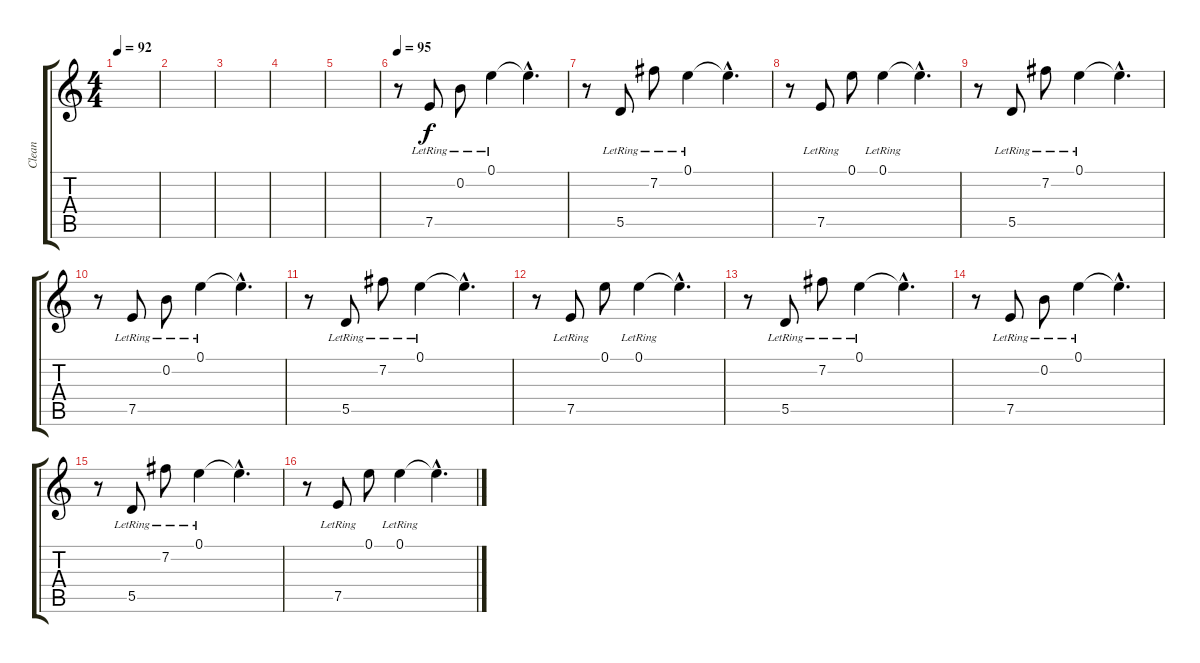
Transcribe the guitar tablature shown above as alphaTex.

\track ("Clean" "Clean") {instrument acousticguitarsteel}
\staff {score tabs}
\tuning (E4 B3 G3 D3 A2 E2) {hide}
\ts (4 4)
\tempo 92
\clef g2
\ks c
|
|
|
|
|
\tempo 95
r.8 7.5{lr}.8 0.2{lr}.8 0.1{lr}.4 0.1{hac t}.4{d} |
r.8 5.5{lr}.8 7.2{lr}.8 0.1{lr}.4 0.1{hac t}.4{d} |
r.8 7.5{lr}.8 0.1.8 0.1{lr}.4 0.1{hac t}.4{d} |
r.8 5.5{lr}.8 7.2{lr}.8 0.1{lr}.4 0.1{hac t}.4{d} |
r.8 7.5{lr}.8 0.2{lr}.8 0.1{lr}.4 0.1{hac t}.4{d} |
r.8 5.5{lr}.8 7.2{lr}.8 0.1{lr}.4 0.1{hac t}.4{d} |
r.8 7.5{lr}.8 0.1.8 0.1{lr}.4 0.1{hac t}.4{d} |
r.8 5.5{lr}.8 7.2{lr}.8 0.1{lr}.4 0.1{hac t}.4{d} |
r.8 7.5{lr}.8 0.2{lr}.8 0.1{lr}.4 0.1{hac t}.4{d} |
r.8 5.5{lr}.8 7.2{lr}.8 0.1{lr}.4 0.1{hac t}.4{d} |
r.8 7.5{lr}.8 0.1.8 0.1{lr}.4 0.1{hac t}.4{d}
